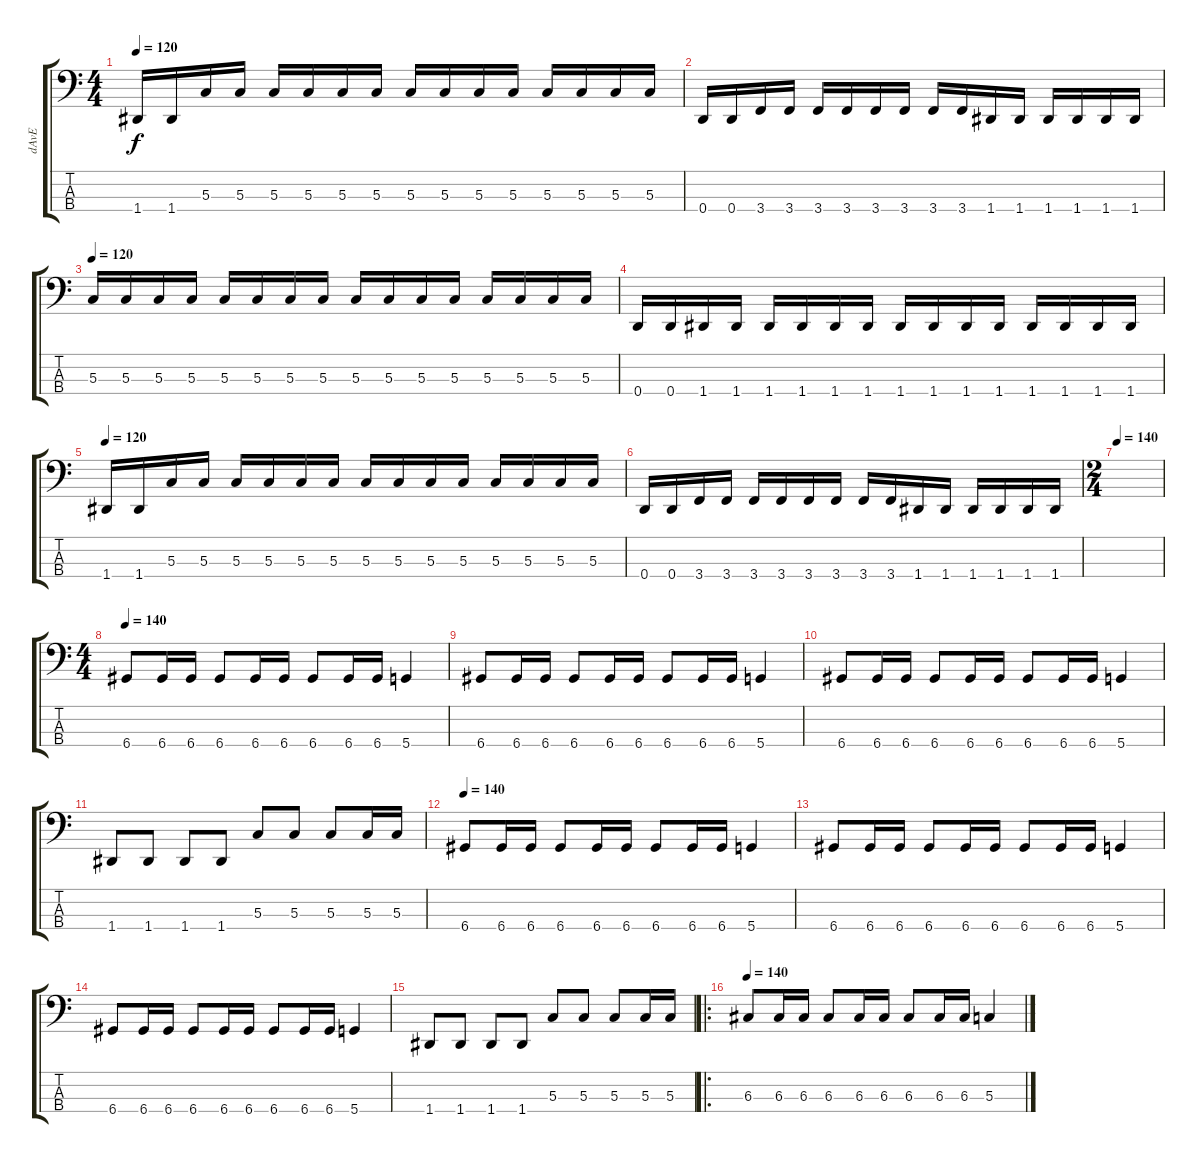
\track ("dAvE" "dAvE") {instrument electricbassfinger}
\staff {score tabs}
\tuning (F2 C2 G1 D1) {hide}
\ts (4 4)
\tempo 120
\clef f4
\ks c
1.4.16{dy f} 1.4.16 5.3.16 5.3.16 5.3.16 5.3.16 5.3.16 5.3.16 5.3.16 5.3.16 5.3.16 5.3.16 5.3.16 5.3.16 5.3.16 5.3.16 |
0.4.16 0.4.16 3.4.16 3.4.16 3.4.16 3.4.16 3.4.16 3.4.16 3.4.16 3.4.16 1.4.16 1.4.16 1.4.16 1.4.16 1.4.16 1.4.16 |
\tempo 120
5.3.16 5.3.16 5.3.16 5.3.16 5.3.16 5.3.16 5.3.16 5.3.16 5.3.16 5.3.16 5.3.16 5.3.16 5.3.16 5.3.16 5.3.16 5.3.16 |
0.4.16 0.4.16 1.4.16 1.4.16 1.4.16 1.4.16 1.4.16 1.4.16 1.4.16 1.4.16 1.4.16 1.4.16 1.4.16 1.4.16 1.4.16 1.4.16 |
\tempo 120
1.4.16 1.4.16 5.3.16 5.3.16 5.3.16 5.3.16 5.3.16 5.3.16 5.3.16 5.3.16 5.3.16 5.3.16 5.3.16 5.3.16 5.3.16 5.3.16 |
0.4.16 0.4.16 3.4.16 3.4.16 3.4.16 3.4.16 3.4.16 3.4.16 3.4.16 3.4.16 1.4.16 1.4.16 1.4.16 1.4.16 1.4.16 1.4.16 |
\ts (2 4)
\tempo 140
|
\ts (4 4)
\tempo 140
6.4.8 6.4.16 6.4.16 6.4.8 6.4.16 6.4.16 6.4.8 6.4.16 6.4.16 5.4.4 |
6.4.8 6.4.16 6.4.16 6.4.8 6.4.16 6.4.16 6.4.8 6.4.16 6.4.16 5.4.4 |
6.4.8 6.4.16 6.4.16 6.4.8 6.4.16 6.4.16 6.4.8 6.4.16 6.4.16 5.4.4 |
1.4.8 1.4.8 1.4.8 1.4.8 5.3.8 5.3.8 5.3.8 5.3.16 5.3.16 |
\tempo 140
6.4.8 6.4.16 6.4.16 6.4.8 6.4.16 6.4.16 6.4.8 6.4.16 6.4.16 5.4.4 |
6.4.8 6.4.16 6.4.16 6.4.8 6.4.16 6.4.16 6.4.8 6.4.16 6.4.16 5.4.4 |
6.4.8 6.4.16 6.4.16 6.4.8 6.4.16 6.4.16 6.4.8 6.4.16 6.4.16 5.4.4 |
1.4.8 1.4.8 1.4.8 1.4.8 5.3.8 5.3.8 5.3.8 5.3.16 5.3.16 |
\ro
\tempo 140
6.3.8 6.3.16 6.3.16 6.3.8 6.3.16 6.3.16 6.3.8 6.3.16 6.3.16 5.3.4
